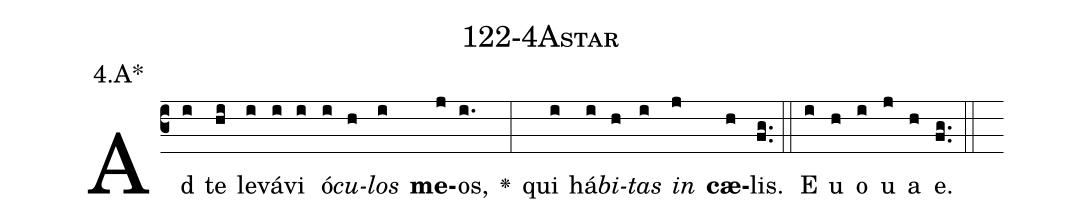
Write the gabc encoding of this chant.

name: 122-4Astar;
annotation: 4.A*;
%%
(c3)Ad(i) te(hi) le(i)vá(i)vi(i) ó(i)<i>cu</i>(h)<i>los</i>(i) <b>me</b>(j)os,(i.) <v>\greheightstar</v>(:) qui(i) há(i)<i>bi</i>(h)<i>tas</i>(i) <i>in</i>(j) <b>cæ</b>(h)lis.(fg..) (::) E(i) u(h) o(i) u(j) a(h) e.(fg..) (::)
